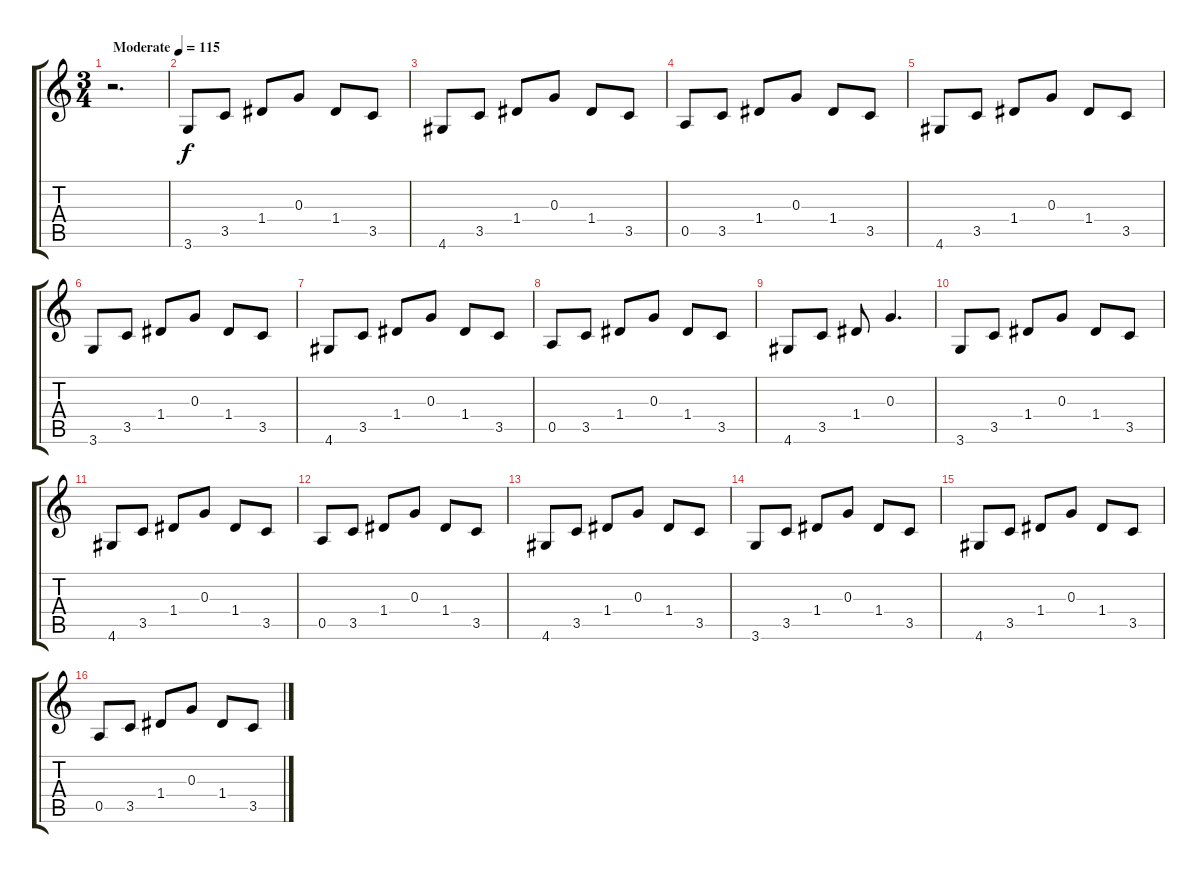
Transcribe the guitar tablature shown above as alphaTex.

\track "" {instrument acousticguitarsteel}
\staff {score tabs}
\tuning (E4 B3 G3 D3 A2 E2) {hide}
\ts (3 4)
\tempo (115 "Moderate")
\clef g2
\ks c
r.2{d dy f instrument acousticguitarsteel} |
3.6.8 3.5.8 1.4.8 0.3.8 1.4.8 3.5.8 |
4.6.8 3.5.8 1.4.8 0.3.8 1.4.8 3.5.8 |
0.5.8 3.5.8 1.4.8 0.3.8 1.4.8 3.5.8 |
4.6.8 3.5.8 1.4.8 0.3.8 1.4.8 3.5.8 |
3.6.8 3.5.8 1.4.8 0.3.8 1.4.8 3.5.8 |
4.6.8 3.5.8 1.4.8 0.3.8 1.4.8 3.5.8 |
0.5.8 3.5.8 1.4.8 0.3.8 1.4.8 3.5.8 |
4.6.8 3.5.8 1.4.8 0.3.4{d} |
3.6.8 3.5.8 1.4.8 0.3.8 1.4.8 3.5.8 |
4.6.8 3.5.8 1.4.8 0.3.8 1.4.8 3.5.8 |
0.5.8 3.5.8 1.4.8 0.3.8 1.4.8 3.5.8 |
4.6.8 3.5.8 1.4.8 0.3.8 1.4.8 3.5.8 |
3.6.8 3.5.8 1.4.8 0.3.8 1.4.8 3.5.8 |
4.6.8 3.5.8 1.4.8 0.3.8 1.4.8 3.5.8 |
0.5.8 3.5.8 1.4.8 0.3.8 1.4.8 3.5.8
